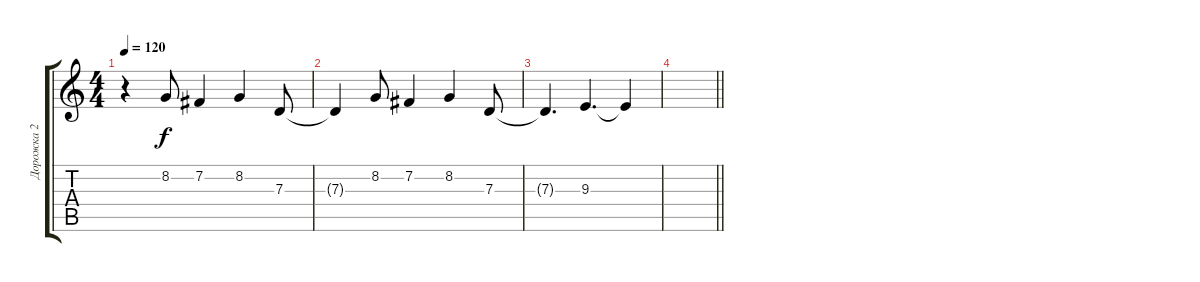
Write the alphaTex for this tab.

\track ("Дорожка 2" "Дорожка 2") {instrument panflute}
\staff {score tabs}
\tuning (E4 B3 G3 D3 A2 E2) {hide}
\ts (4 4)
\tempo 120
\clef g2
\ks c
r.4{dy f} 8.2.8 7.2.4 8.2.4 7.3.8 |
7.3{t}.4 8.2.8 7.2.4 8.2.4 7.3.8 |
7.3{t}.4{d} 9.3.4{d} 9.3{t}.4 |
\barLineRight lightlight
